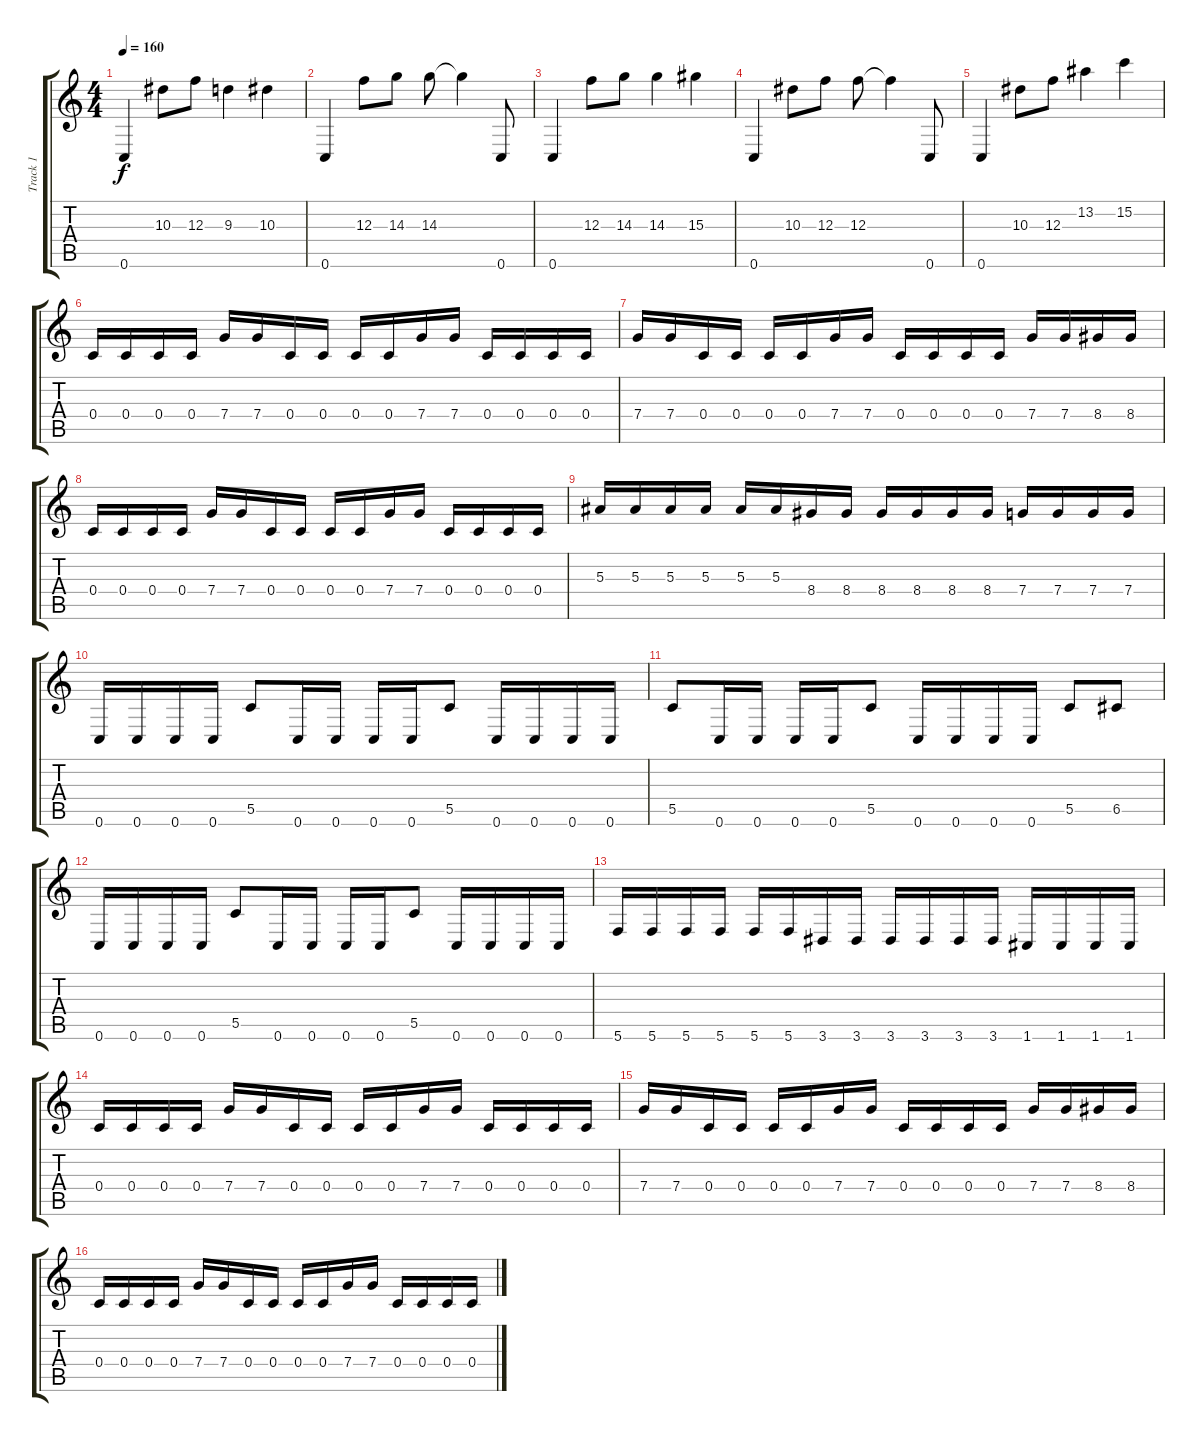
\track ("Track 1" "Track 1") {instrument distortionguitar}
\staff {score tabs}
\tuning (D4 A3 F3 C3 G2 C2) {hide}
\ts (4 4)
\tempo 160
\clef g2
\ks c
0.6.4{dy f} 10.3.8 12.3.8 9.3.4 10.3.4 |
0.6.4 12.3.8 14.3.8 14.3.8 14.3{t}.4 0.6.8 |
0.6.4 12.3.8 14.3.8 14.3.4 15.3.4 |
0.6.4 10.3.8 12.3.8 12.3.8 12.3{t}.4 0.6.8 |
0.6.4 10.3.8 12.3.8 13.2.4 15.2.4 |
0.4.16 0.4.16 0.4.16 0.4.16 7.4.16 7.4.16 0.4.16 0.4.16 0.4.16 0.4.16 7.4.16 7.4.16 0.4.16 0.4.16 0.4.16 0.4.16 |
7.4.16 7.4.16 0.4.16 0.4.16 0.4.16 0.4.16 7.4.16 7.4.16 0.4.16 0.4.16 0.4.16 0.4.16 7.4.16 7.4.16 8.4.16 8.4.16 |
0.4.16 0.4.16 0.4.16 0.4.16 7.4.16 7.4.16 0.4.16 0.4.16 0.4.16 0.4.16 7.4.16 7.4.16 0.4.16 0.4.16 0.4.16 0.4.16 |
5.3.16 5.3.16 5.3.16 5.3.16 5.3.16 5.3.16 8.4.16 8.4.16 8.4.16 8.4.16 8.4.16 8.4.16 7.4.16 7.4.16 7.4.16 7.4.16 |
0.6.16 0.6.16 0.6.16 0.6.16 5.5.8 0.6.16 0.6.16 0.6.16 0.6.16 5.5.8 0.6.16 0.6.16 0.6.16 0.6.16 |
5.5.8 0.6.16 0.6.16 0.6.16 0.6.16 5.5.8 0.6.16 0.6.16 0.6.16 0.6.16 5.5.8 6.5.8 |
0.6.16 0.6.16 0.6.16 0.6.16 5.5.8 0.6.16 0.6.16 0.6.16 0.6.16 5.5.8 0.6.16 0.6.16 0.6.16 0.6.16 |
5.6.16 5.6.16 5.6.16 5.6.16 5.6.16 5.6.16 3.6.16 3.6.16 3.6.16 3.6.16 3.6.16 3.6.16 1.6.16 1.6.16 1.6.16 1.6.16 |
0.4.16 0.4.16 0.4.16 0.4.16 7.4.16 7.4.16 0.4.16 0.4.16 0.4.16 0.4.16 7.4.16 7.4.16 0.4.16 0.4.16 0.4.16 0.4.16 |
7.4.16 7.4.16 0.4.16 0.4.16 0.4.16 0.4.16 7.4.16 7.4.16 0.4.16 0.4.16 0.4.16 0.4.16 7.4.16 7.4.16 8.4.16 8.4.16 |
0.4.16 0.4.16 0.4.16 0.4.16 7.4.16 7.4.16 0.4.16 0.4.16 0.4.16 0.4.16 7.4.16 7.4.16 0.4.16 0.4.16 0.4.16 0.4.16
